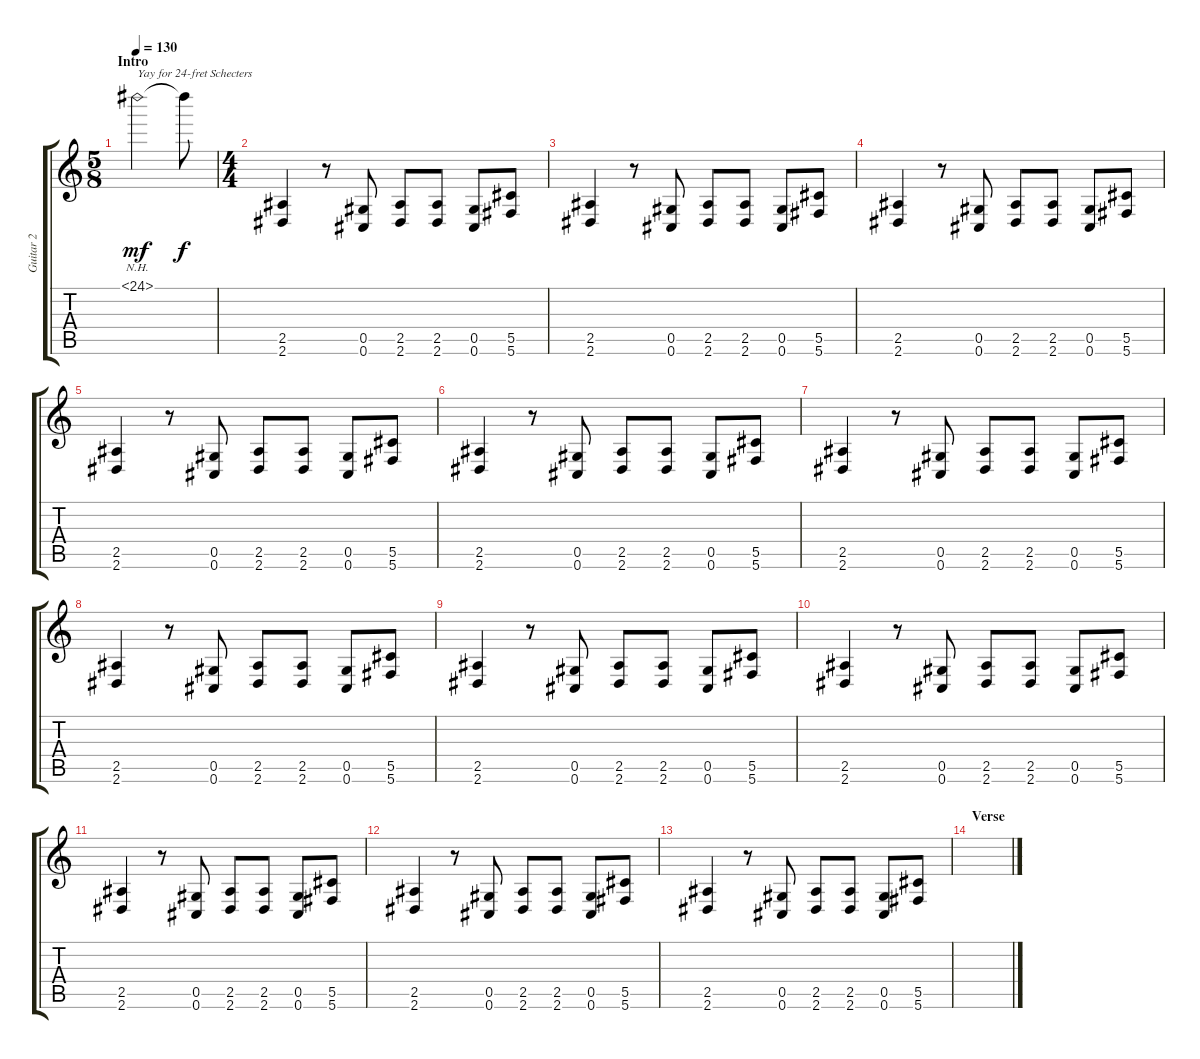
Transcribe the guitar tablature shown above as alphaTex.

\track ("Guitar 2" "Guitar 2") {instrument distortionguitar}
\staff {score tabs}
\tuning (Eb4 Bb3 Gb3 Db3 Ab2 Db2) {hide}
\ts (5 8)
\section ("" "Intro")
\tempo 130
\clef g2
\ks c
24.1{nh}.2{txt "Yay for 24-fret Schecters" dy mf instrument distortionguitar} 24.1{t}.8{dy f} |
\ts (4 4)
(2.5 2.6).4 r.8 (0.5 0.6).8 (2.5 2.6).8 (2.5 2.6).8 (0.5 0.6).8 (5.5 5.6).8 |
(2.5 2.6).4 r.8 (0.5 0.6).8 (2.5 2.6).8 (2.5 2.6).8 (0.5 0.6).8 (5.5 5.6).8 |
(2.5 2.6).4 r.8 (0.5 0.6).8 (2.5 2.6).8 (2.5 2.6).8 (0.5 0.6).8 (5.5 5.6).8 |
(2.5 2.6).4 r.8 (0.5 0.6).8 (2.5 2.6).8 (2.5 2.6).8 (0.5 0.6).8 (5.5 5.6).8 |
(2.5 2.6).4 r.8 (0.5 0.6).8 (2.5 2.6).8 (2.5 2.6).8 (0.5 0.6).8 (5.5 5.6).8 |
(2.5 2.6).4 r.8 (0.5 0.6).8 (2.5 2.6).8 (2.5 2.6).8 (0.5 0.6).8 (5.5 5.6).8 |
(2.5 2.6).4 r.8 (0.5 0.6).8 (2.5 2.6).8 (2.5 2.6).8 (0.5 0.6).8 (5.5 5.6).8 |
(2.5 2.6).4 r.8 (0.5 0.6).8 (2.5 2.6).8 (2.5 2.6).8 (0.5 0.6).8 (5.5 5.6).8 |
(2.5 2.6).4 r.8 (0.5 0.6).8 (2.5 2.6).8 (2.5 2.6).8 (0.5 0.6).8 (5.5 5.6).8 |
(2.5 2.6).4 r.8 (0.5 0.6).8 (2.5 2.6).8 (2.5 2.6).8 (0.5 0.6).8 (5.5 5.6).8 |
(2.5 2.6).4 r.8 (0.5 0.6).8 (2.5 2.6).8 (2.5 2.6).8 (0.5 0.6).8 (5.5 5.6).8 |
(2.5 2.6).4 r.8 (0.5 0.6).8 (2.5 2.6).8 (2.5 2.6).8 (0.5 0.6).8 (5.5 5.6).8 |
\section ("" "Verse")
